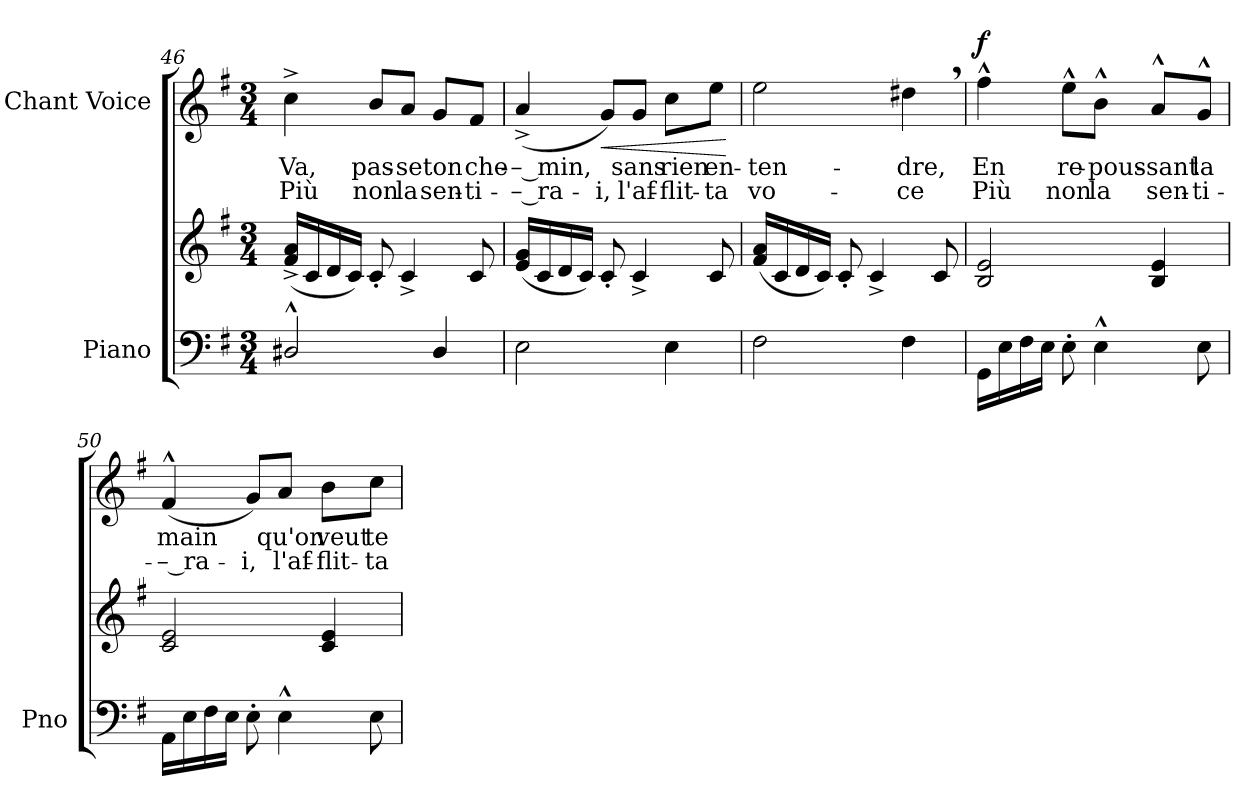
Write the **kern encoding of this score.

**kern	**kern	**kern	**text	**text	**dynam
*part2	*part2	*part1	*part1	*part1	*part1
*staff3	*staff2	*staff1	*staff1	*staff1	*staff1
*I"Piano	*	*I"Chant Voice	*	*	*
*I'Pno	*	*	*	*	*
*clefF4	*clefG2	*clefG2	*	*	*
*k[f#]	*k[f#]	*k[f#]	*	*	*
*M3/4	*M3/4	*M3/4	*	*	*
=46	=46	=46	=46	=46	=46
!	!	!	!LO:LY:b	!LO:LY:b	!
2D#X^^/	(<16f#/^ 16a/^LL	4cc^\	Va,	Più	.
.	16c/	.	.	.	.
.	16d/	.	.	.	.
.	16c/JJ)	.	.	.	.
!	!	!	!LO:LY:b	!LO:LY:b	!
.	8c'/	8b/L	pas-	non	.
!	!	!	!LO:LY:b	!LO:LY:b	!
.	4c^/	8a/J	-se	la	.
!	!	!	!LO:LY:b	!LO:LY:b	!
4D#/	.	8g/L	ton	sen-	.
!	!	!	!LO:LY:b	!LO:LY:b	!
.	8c/	8f#/J	che-	-ti-	.
!!LO:LB:g=z
=47	=47	=47	=47	=47	=47
!	!	!	!LO:LY:b	!LO:LY:b	!
2E\	(<16e/ 16g/LL	(<4a^/	-– min,	-– ra-	.
.	16c/	.	.	.	.
.	16d/	.	.	.	.
.	16c/JJ)	.	.	.	.
!	!	!	!	!LO:LY:b	!LO:HP:b
.	8c'/	8g/L)	.	-i,	<
!	!	!	!LO:LY:b	!LO:LY:b	!
.	4c^/	8g/J	sans	l'af-	.
!	!	!	!LO:LY:b	!LO:LY:b	!
4E\	.	8cc\L	rien	-flit-	.
!	!	!	!LO:LY:b	!LO:LY:b	!
.	8c/	8ee\J	en-	-ta	.
.	.	.	.	.	[
=48	=48	=48	=48	=48	=48
!	!	!	!LO:LY:b	!LO:LY:b	!
2F#\	(<16f#/ 16a/LL	2ee\	-ten-	vo-	.
.	16c/	.	.	.	.
.	16d/	.	.	.	.
.	16c/JJ)	.	.	.	.
.	8c'/	.	.	.	.
.	4c^/	.	.	.	.
!	!	!	!LO:LY:b	!LO:LY:b	!
4F#\	.	4dd#X,\	-dre,	-ce	.
.	8c/	.	.	.	.
=49	=49	=49	=49	=49	=49
!	!	!	!LO:LY:b	!LO:LY:b	!LO:DY:a
16GG\LL	2B/ 2e/	4ff#^^\	En	Più	f
16E\	.	.	.	.	.
16F#\	.	.	.	.	.
16E\JJ	.	.	.	.	.
!	!	!	!LO:LY:b	!LO:LY:b	!
8E'\	.	8ee^^\L	re-	non	.
!	!	!	!LO:LY:b	!LO:LY:b	!
4E^^\	.	8b^^\J	-pous-	la	.
!	!	!	!LO:LY:b	!LO:LY:b	!
.	4B/ 4e/	8a^^/L	-sant	sen-	.
!	!	!	!LO:LY:b	!LO:LY:b	!
8E\	.	8g^^/J	la	-ti-	.
!!LO:LB:g=z
=50	=50	=50	=50	=50	=50
!	!	!	!LO:LY:b	!LO:LY:b	!
16AA\LL	2c/ 2e/	(<4f#^^/	main	-– ra-	.
16E\	.	.	.	.	.
16F#\	.	.	.	.	.
16E\JJ	.	.	.	.	.
!	!	!	!	!LO:LY:b	!
8E'\	.	8g/L)	.	-i,	.
!	!	!	!LO:LY:b	!LO:LY:b	!
4E^^\	.	8a/J	qu'on	l'af-	.
!	!	!	!LO:LY:b	!LO:LY:b	!
.	4c/ 4e/	8b\L	veut	-flit-	.
!	!	!	!LO:LY:b	!LO:LY:b	!
8E\	.	8cc\J	te	-ta	.
=	=	=	=	=	=
*-	*-	*-	*-	*-	*-
